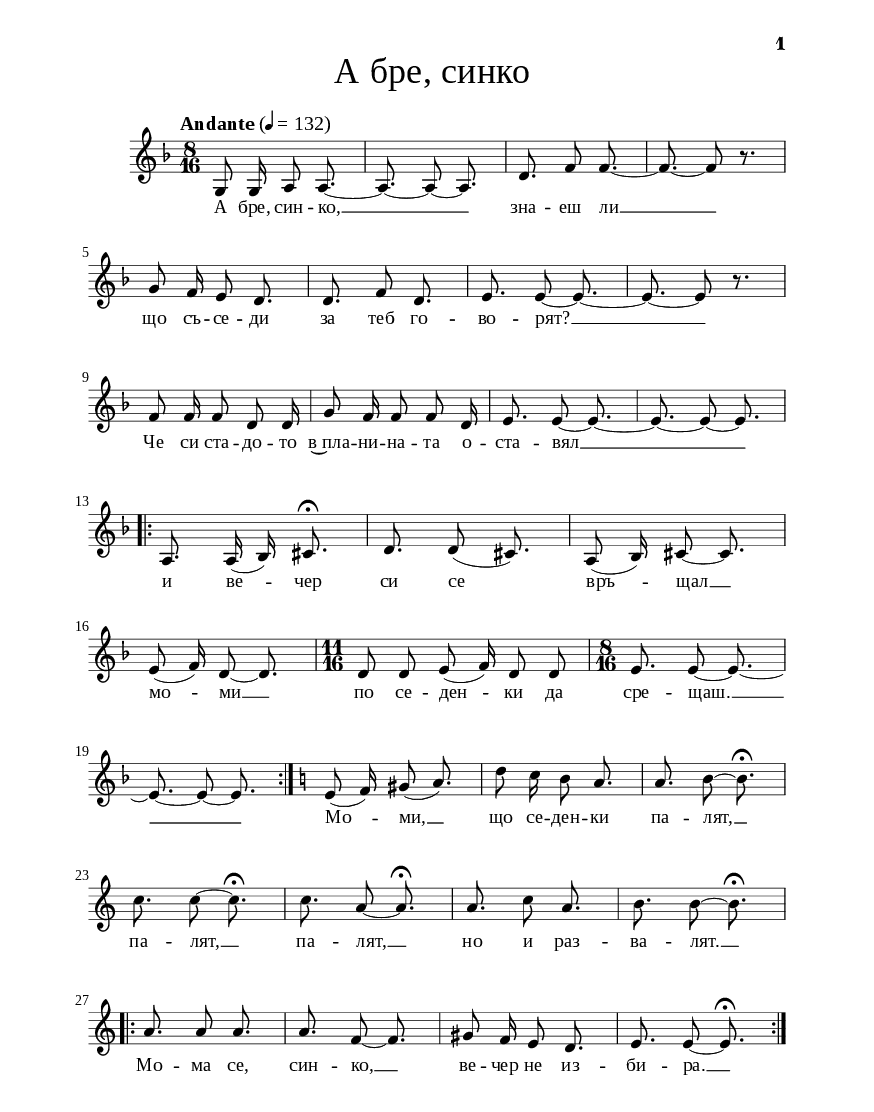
\version "2.24.4"

% include paper part and global functions
\include "include/globals.ily"

\bookpart {
  \label #'ref137
  \tocItem \markup "А бре, синко"
  \include "include/bookpart-paper.ily"
  \score {
    \include "include/score-layout.ily"

    \new Voice \absolute {
      \clef treble
      \key d \minor
      \time 8/16
      \tempoFunc "Andante" 4 "132"
      g8 g16 a8 a8. ~ | % 2
      a8. ~ a8 ~ a8. | % 3
      d'8. f'8 f'8. ~ | % 4
      f'8. ~ f'8 r8. \break | % 5
      g'8 f'16 e'8 d'8. | % 6
      d'8. f'8 d'8. | % 7
      e'8. e'8 ~ e'8. ~ | % 8
      e'8. ~ e'8 r8. \break | % 9
      f'8 f'16 f'8 d'8 d'16 | \barNumberCheck #10
      g'8 f'16 f'8 f'8 d'16 | % 11
      e'8. e'8 ~ e'8. ~ | % 12
      e'8. ~ e'8 ~ e'8. \break | % 13
      \bar ".|:-|"
      a8. a16 ( bes16 ) cis'8. \fermata | % 14
      d'8. d'8 ( cis'8. ) | % 15
      a8 ( bes16 ) cis'8 ~ cis'8. \break | % 16
      e'8 ( f'16 ) d'8 ~ d'8. | % 17
      \time 11/16  d'8 d'8 e'8 ( f'16 ) d'8 d'8 | % 18
      \time 8/16  e'8. e'8 ~ e'8. ~ \break | % 19
      e'8. ~ e'8 ~ e'8.
      \bar ":|."
      |
      \key a \minor e'8 ( f'16 ) gis'8 ( a'8. ) | % 21
      d''8 c''16 b'8 a'8. | % 22
      a'8. b'8 ~ b'8. \fermata \break | % 23
      c''8. c''8 ~ c''8. \fermata | % 24
      c''8. a'8 ~ a'8. \fermata | % 25
      a'8. c''8 a'8. | % 26
      b'8. b'8 ~ b'8. \fermata \break | % 27
      \bar ".|:-|"
      a'8. a'8 a'8. | % 28
      a'8. f'8 ~ f'8. | % 29
      gis'8 f'16 e'8 d'8. | \barNumberCheck #30
      e'8. e'8 ~ e'8. \fermata
      \bar ":|."
    }

    \addlyrics {
      А  бре,
      син -- ко, __  зна -- еш ли __
      що съ -- се -- ди за теб го
      -- во -- рят? __ Че си ста --
      -- до -- то в~пла --  ни -- на --
      та о -- ста -- вял __  и ве --
      чер си се връ -- щал __ мо --
      ми __  по се -- ден -- ки  да
      сре -- щаш. __ Мо -- ми, __  що
      се -- ден -- ки па -- лят, __
      па -- лят, __  па -- лят, __  но
      и раз -- ва -- лят. __   Мо --
      ма се, син -- ко, __ ве -- чер
      не  из -- би -- ра. __}

      \header {
        title = \titleFunc #'ref_desc_1 "А бре, синко " "A bre, sinko"
      }

      \midi{}

    } % score



  } % bookpart
